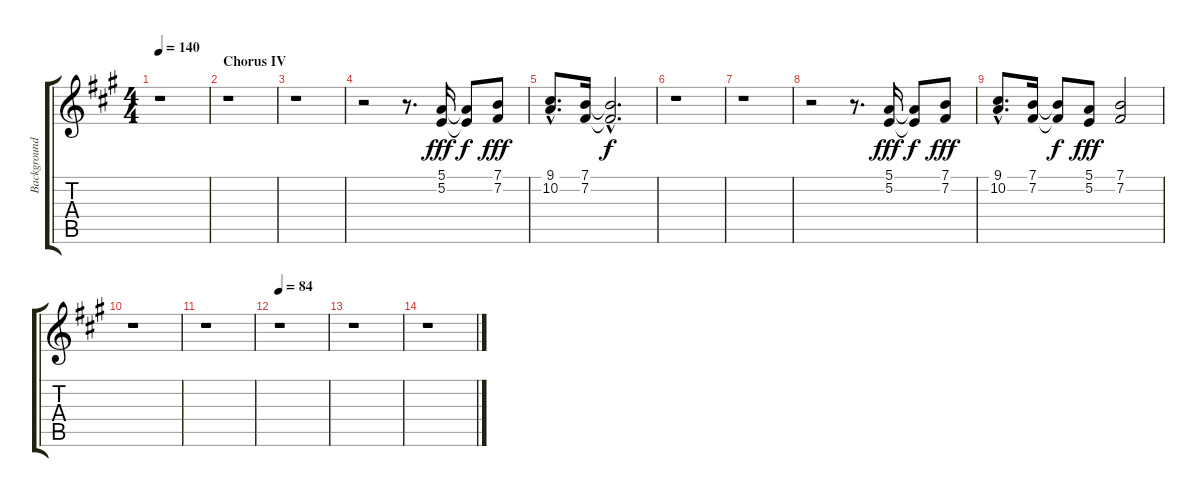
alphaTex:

\track ("Background Vocals" "Background") {instrument choiraahs}
\staff {score tabs}
\tuning (E4 B3 G3 D3 A2 E2) {hide}
\ts (4 4)
\tempo 140
\clef g2
\ks a
r.1{dy fff} |
\section ("" "Chorus IV")
r.1 |
r.1 |
r.2 r.8{d} (5.1 5.2).16 (5.1{t} 5.2{t}).8{dy f} (7.1 7.2).8{dy fff} |
(9.1{hac} 10.2{hac}).8{d} (7.1 7.2).16 (7.1{hac t} 7.2{hac t}).2{d dy f} |
r.1 |
r.1 |
r.2 r.8{d} (5.1 5.2).16{dy fff} (5.1{t} 5.2{t}).8{dy f} (7.1 7.2).8{dy fff} |
(9.1{hac} 10.2{hac}).8{d} (7.1 7.2).16 (7.1{t} 7.2{t}).8{dy f} (5.1 5.2).8{dy fff} (7.1 7.2).2 |
r.1 |
r.1 |
\tempo 84
r.1 |
r.1 |
r.1
